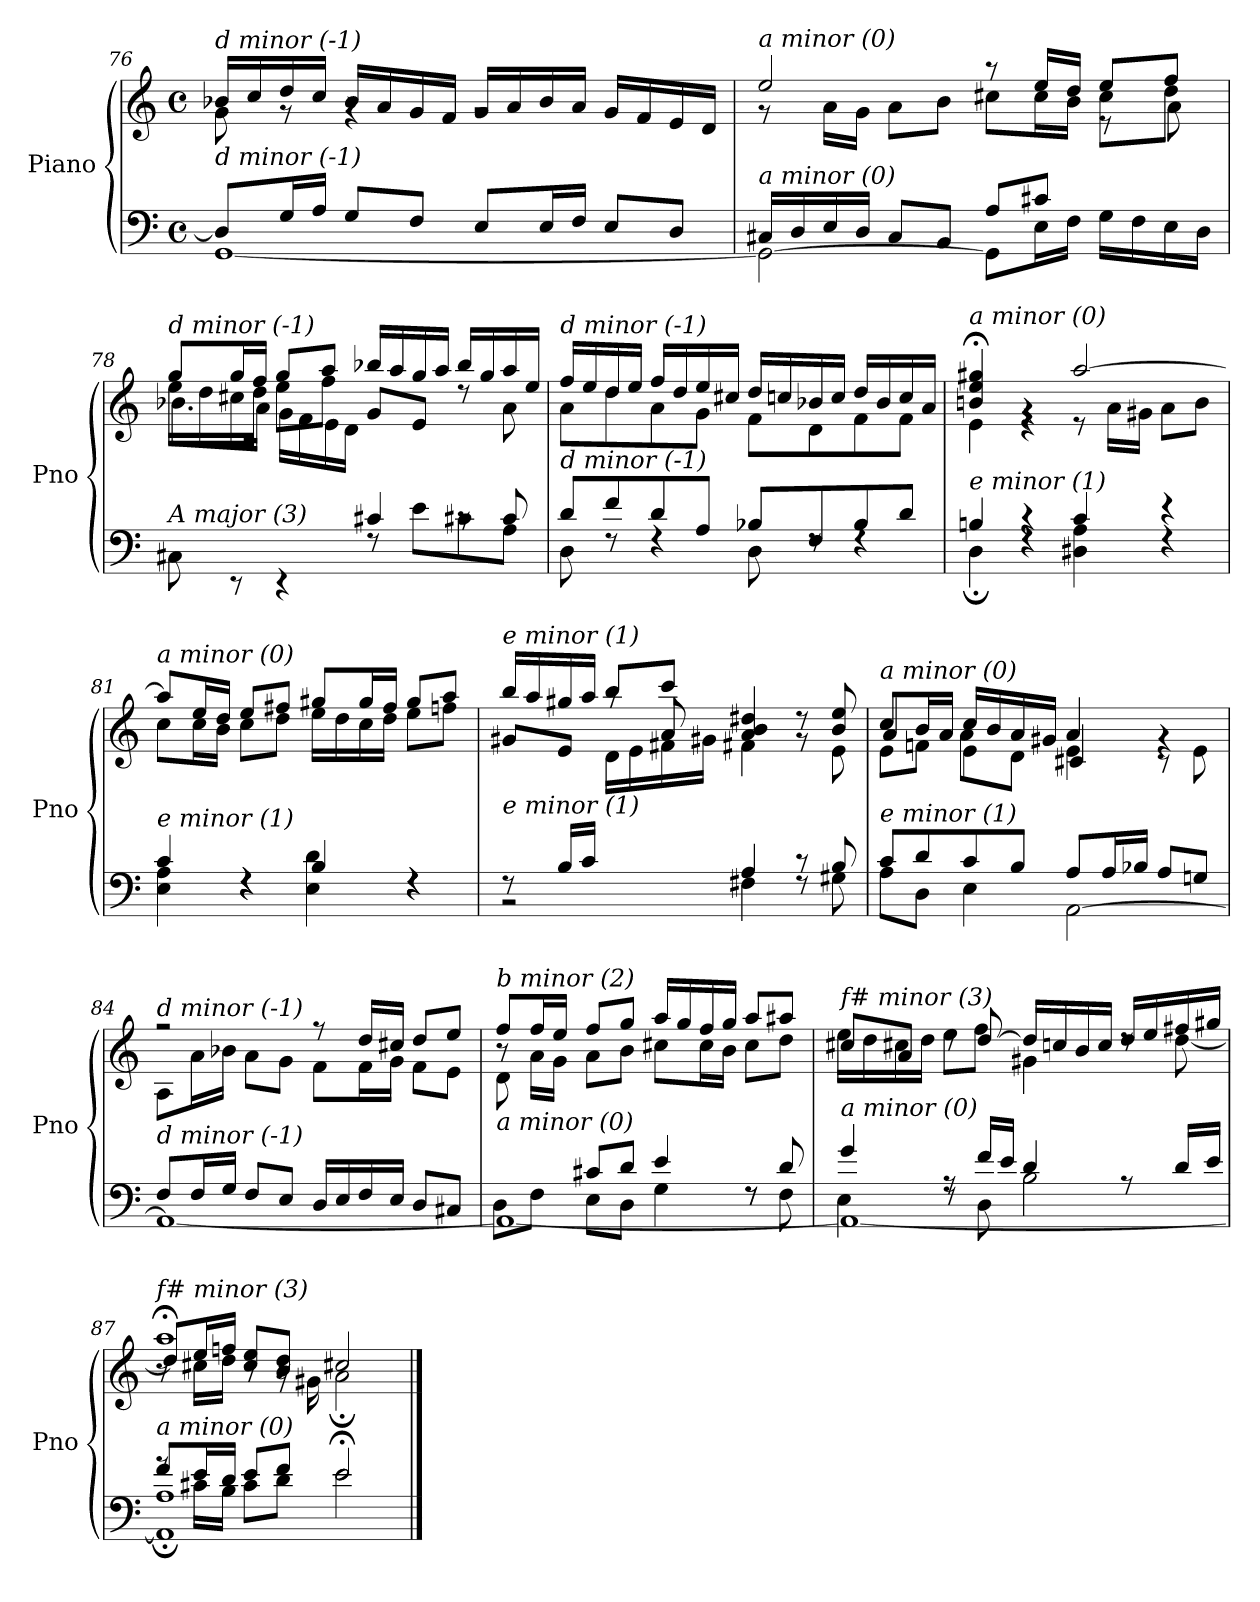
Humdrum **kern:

**kern	**kern
*part1	*part1
*staff2	*staff1
*I"Piano	*
*I'Pno	*
!!LO:LB:g=z
*clefF4	*clefG2
*k[]	*k[]
*M4/4	*M4/4
*met(c)	*met(c)
=76	=76
*^	*^
!	!	!LO:TX:i:t=d minor (-1)	!
!LO:TX:i:t=d minor (-1)	!	!	!
8D/L]	[1GG	16b-X/LL	8g\
.	.	16cc/	.
16G/L	.	16dd/	8rg
16A/JJ	.	16cc/JJ	.
8G/L	.	16b-/LL	4rg
.	.	16a/	.
8F/J	.	16g/	.
.	.	16f/JJ	.
8E/L	.	16g/LL	2rg
.	.	16a/	.
16E/L	.	16b-/	.
16F/JJ	.	16a/JJ	.
8E/L	.	16g/LL	.
.	.	16f/	.
8D/J	.	16e/	.
.	.	16d/JJ	.
!!LO:LB:g=z
=77	=77	=77	=77
*	*^	*^	*^
!	!	!	!LO:TX:i:t=a minor (0)	!	!	!
!LO:TX:i:t=a minor (0)	!	!	!	!	!	!
2.ryy	16C#X/LL	2GG\_	2ee/	8r	2.ryy	2.ryy
.	16D/	.	.	.	.	.
.	16E/	.	.	16a\LL	.	.
.	16D/JJ	.	.	16g\JJ	.	.
.	8C#/L	.	.	8a\L	.	.
.	8BB/J	.	.	8b\J	.	.
.	8A/L	8GG\L]	8r	8cc#X\L	.	.
.	8c#X/J	16E\L	16ee/LL	16cc#\L	.	.
.	.	16F\JJ	16dd/JJ	16b\JJ	.	.
4ryy	16G\LL	4ryy	8ee/L	8cc#\L	8re	4ryy
.	16F\	.	.	.	.	.
.	16E\	.	8ff/J	8dd\J	8a\	.
.	16D\JJ	.	.	.	.	.
=78	=78	=78	=78	=78	=78	=78
!	!	!	!LO:TX:i:t=d minor (-1)	!	!	!
!LO:TX:i:t=A major (3)	!	!	!	!	!	!
2ryy	8C#X\	2ryy	8gg/L	16ee\LL	8.b-X\L	2ryy
.	.	.	.	16dd\	.	.
.	8rEE	.	16gg/L	16cc#X\	.	.
.	.	.	16ff/JJ	16dd\JJ	16a\Jk	.
.	4rEE	.	8gg/L	8ee\L	16g\LL	.
.	.	.	.	.	16f\	.
.	.	.	8aa/J	8ff\J	16e\	.
.	.	.	.	.	16d\JJ	.
2ryy	4c#X/	8rF	16bb-X/LL	8g/L	2ryy	2ryy
.	.	.	16aa/	.	.	.
.	.	8e\L	16gg/	8e/J	.	.
.	.	.	16aa/JJ	.	.	.
.	8rc	8c#X\	16bb-/LL	8rdd	.	.
.	.	.	16gg/	.	.	.
.	8c#/	8A\J	16aa/	8a\	.	.
.	.	.	16ee/JJ	.	.	.
*	*v	*v	*	*	*	*
*	*	*	*v	*v	*v
!!LO:LB:g=z
=79	=79	=79	=79
!	!	!LO:TX:i:t=d minor (-1)	!
!LO:TX:i:t=d minor (-1)	!	!	!
8d/L	8D\	16ff/LL	8a\L
.	.	16ee/	.
8f/	8rF	16dd/	8dd\
.	.	16ee/JJ	.
8d/	4rF	16ff/LL	8a\
.	.	16dd/	.
8A/J	.	16ee/	8g\J
.	.	16cc#X/JJ	.
8B-X/L	8D\	16dd/LL	8f\L
.	.	16ccn/	.
8F/	8rF	16b-X/	8d\
.	.	16cc/JJ	.
8B-/	4rF	16dd/LL	8f\
.	.	16b-/	.
8d/J	.	16cc/	8f\J
.	.	16a/JJ	.
=80	=80	=80	=80
!	!	!LO:TX:i:t=a minor (0)	!
!LO:TX:i:t=e minor (1)	!	!	!
4Bn/	4D;\	4bn/;< 4ee/;< 4gg#X/;<	4e\
4r	4rF	4rg	4r
4c/	4D#X\ 4A\	[2aa/	8r
.	.	.	16a\LL
.	.	.	16g#X\JJ
4r	4rF	.	8a\L
.	.	.	8b\J
=81	=81	=81	=81
!	!	!LO:TX:i:t=a minor (0)	!
!LO:TX:i:t=e minor (1)	!	!	!
4c/	4E\ 4A\	8aa/L]	8cc\L
.	.	16ee/L	16cc\L
.	.	16dd/JJ	16b\JJ
4rF	4rF	8ee/L	8cc\L
.	.	8ff#X/J	8dd\J
4B/	4E\ 4d\	8gg#X/L	16ee\LL
.	.	.	16dd\
.	.	16gg#/L	16cc\
.	.	16ff#/JJ	16dd\JJ
4rF	4rF	8gg#/L	8ee\L
.	.	8aa/J	8ffn\J
!!LO:PB:g=z
=82	=82	=82	=82
*	*	*	*^
!	!	!LO:TX:i:t=e minor (1)	!	!
!LO:TX:i:t=e minor (1)	!	!	!	!
8rF	2r	16bb/LL	8g#X/L	4ryy
.	.	16aa/	.	.
16B/LL	.	16gg#X/	8e/J	.
16c/JJ	.	16aa/JJ	.	.
4ryy	.	8bb/L	8raa	16d\LL
.	.	.	.	16e\
.	.	8ccc/J	8a/	16f#X\
.	.	.	.	16g#X\JJ
4A/	4F#X\	4a/ 4b/ 4dd#X/	4f#X\	2ryy
8r	8rF	8rg	8rdd	.
8B/	8G#X\	8b/ 8ee/	8e\	.
=83	=83	=83	=83	=83
*	*^	*	*	*
!	!	!	!LO:TX:i:t=a minor (0)	!	!
!LO:TX:i:t=e minor (1)	!	!	!	!	!
2.ryy	8c/L	8A\L	8cc/L	8e\L	4a/
.	8d/	8D\J	16b/L	8fn\J	.
.	.	.	16a/JJ	.	.
.	8c/	4E\	16cc/LL	4e\	8a\L
.	.	.	16b/	.	.
.	8B/J	.	16a/	.	8d\J
.	.	.	16g#X/JJ	.	.
.	8A/L	[2AA\	4a/	4e\	4c#X/
.	16A/L	.	.	.	.
.	16B-Xi/JJ	.	.	.	.
4ryy	8A/L	.	4rg	8r	4ryy
.	8Gn/J	.	.	8e\	.
*	*v	*v	*	*	*
*	*	*	*v	*v
=84	=84	=84	=84
!	!	!LO:TX:i:t=d minor (-1)	!
!LO:TX:i:t=d minor (-1)	!	!	!
8F/L	1AA_	2r	8A\L
16F/L	.	.	16a\L
16G/JJ	.	.	16b-X\JJ
8F/L	.	.	8a\L
8E/J	.	.	8g\J
16D/LL	.	8r	8f\L
16E/	.	.	.
16F/	.	16dd/LL	16f\L
16E/JJ	.	16cc#X/JJ	16g\JJ
8D/L	.	8dd/L	8f\L
8C#X/J	.	8ee/J	8e\J
!!LO:LB:g=z
=85	=85	=85	=85
*	*^	*	*^
!	!	!	!LO:TX:i:t=b minor (2)	!	!
!LO:TX:i:t=a minor (0)	!	!	!	!	!
8ryy	1AA_	8D\L	8ff/L	8r	8d\L
16A/L	.	8F\J	16ff/L	16a\LL	2..ryy
16B/JJ	.	.	16ee/JJ	16g\JJ	.
8c#X/L	.	8E\L	8ff/L	8a\L	.
8d/J	.	8D\J	8gg/J	8b\J	.
4e/	.	4G\	16aa/LL	8cc#X\L	.
.	.	.	16gg/	.	.
.	.	.	16ff/	16cc#\L	.
.	.	.	16gg/JJ	16b\JJ	.
8rF	.	8rF	8aa/L	8cc#\L	.
8d/	.	8F\	8aa#Xj/J	8dd\J	.
*	*	*	*	*v	*v
=86	=86	=86	=86	=86
!	!	!	!LO:TX:i:t=f# minor (3)	!
!LO:TX:i:t=a minor (0)	!	!	!	!
4g/	1AA_	4E\	8cc#X/L	16ee\LL
.	.	.	.	16dd\
.	.	.	8a/J	16cc#X\
.	.	.	.	16dd\JJ
8rA	.	8rF	8rdd	8ee\L
16f/LL	.	8D\	[8dd/	8ff\J
16e/JJ	.	.	.	.
4d/	.	2B\	16dd/LL]	4g#X\
.	.	.	16ccn/	.
.	.	.	16b/	.
.	.	.	16cc/JJ	.
8rA	.	.	16dd/LL	8rdd
.	.	.	16ee/	.
16d/LL	.	.	16ff#X/	[8dd\
16e/JJ	.	.	16gg#X/JJ	.
=87	=87	=87	=87	=87
*	*	*	*	*^
!	!	!	!LO:TX:i:t=f# minor (3)	!	!
!LO:TX:i:t=a minor (0)	!	!	!	!	!
8f/L	1AA]; 1A;	8rg	1aa;<	8dd/L]	8r
16e/L	.	16c#X\LL	.	16ee/L	16cc#X\LL
16d/JJ	.	16B\JJ	.	16ffn/JJ	16dd\JJ
8e/L	.	8c#\L	.	8cc#/ 8ee/L	8r
8f/J	.	8d\J	.	8b/ 8dd/J	16r
.	.	.	.	.	16g#X\
2e/	.	2e;\	.	2cc#X;</	2a\
*v	*v	*v	*	*	*
*	*v	*v	*v
==	==
*-	*-
